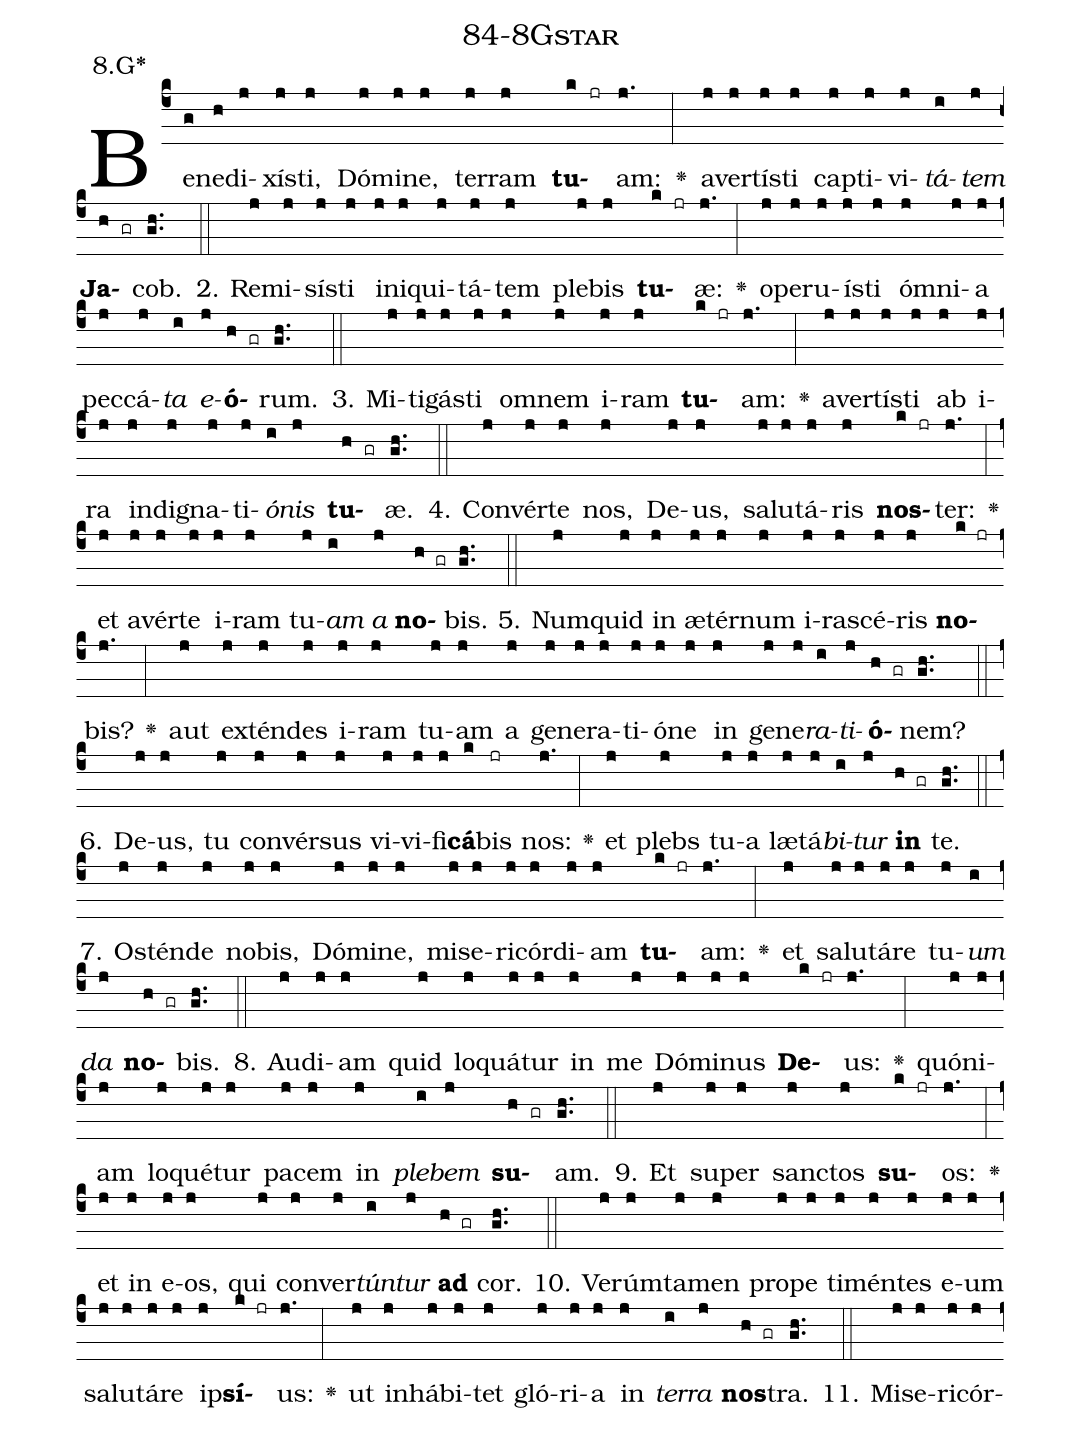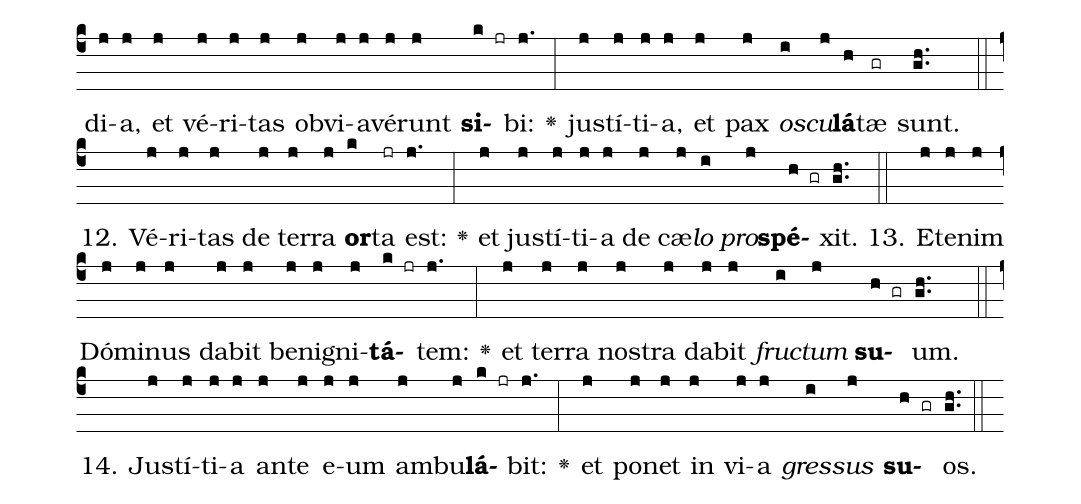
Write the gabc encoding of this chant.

name: 84-8Gstar;
annotation: 8.G*;
%%
(c4)Be(g)ne(h)di(j)xís(j)ti,(j) Dó(j)mi(j)ne,(j) ter(j)ram(j) <b>tu</b>(k jr)am:(j.) <v>\greheightstar</v>(:) a(j)ver(j)tís(j)ti(j) cap(j)ti(j)vi(j)<i>tá</i>(i)<i>tem</i>(j) <b>Ja</b>(h gr)cob.(gh..) (::)
2. Re(j)mi(j)sís(j)ti(j) in(j)i(j)qui(j)tá(j)tem(j) ple(j)bis(j) <b>tu</b>(k jr)æ:(j.) <v>\greheightstar</v>(:) o(j)pe(j)ru(j)ís(j)ti(j) óm(j)ni(j)a(j) pec(j)cá(j)<i>ta</i>(i) <i>e</i>(j)<b>ó</b>(h gr)rum.(gh..) (::)
3. Mi(j)ti(j)gás(j)ti(j) om(j)nem(j) i(j)ram(j) <b>tu</b>(k jr)am:(j.) <v>\greheightstar</v>(:) a(j)ver(j)tís(j)ti(j) ab(j) i(j)ra(j) in(j)di(j)gna(j)ti(j)<i>ó</i>(i)<i>nis</i>(j) <b>tu</b>(h gr)æ.(gh..) (::)
4. Con(j)vér(j)te(j) nos,(j) De(j)us,(j) sa(j)lu(j)tá(j)ris(j) <b>nos</b>(k jr)ter:(j.) <v>\greheightstar</v>(:) et(j) a(j)vér(j)te(j) i(j)ram(j) tu(j)<i>am</i>(i) <i>a</i>(j) <b>no</b>(h gr)bis.(gh..) (::)
5. Num(j)quid(j) in(j) æ(j)tér(j)num(j) i(j)ra(j)scé(j)ris(j) <b>no</b>(k jr)bis?(j.) <v>\greheightstar</v>(:) aut(j) ex(j)tén(j)des(j) i(j)ram(j) tu(j)am(j) a(j) ge(j)ne(j)ra(j)ti(j)ó(j)ne(j) in(j) ge(j)ne(j)<i>ra</i>(i)<i>ti</i>(j)<b>ó</b>(h gr)nem?(gh..) (::)
6. De(j)us,(j) tu(j) con(j)vér(j)sus(j) vi(j)vi(j)fi(j)<b>cá</b>(k)bis(jr) nos:(j.) <v>\greheightstar</v>(:) et(j) plebs(j) tu(j)a(j) læ(j)tá(j)<i>bi</i>(i)<i>tur</i>(j) <b>in</b>(h gr) te.(gh..) (::)
7. Os(j)tén(j)de(j) no(j)bis,(j) Dó(j)mi(j)ne,(j) mi(j)se(j)ri(j)cór(j)di(j)am(j) <b>tu</b>(k jr)am:(j.) <v>\greheightstar</v>(:) et(j) sa(j)lu(j)tá(j)re(j) tu(j)<i>um</i>(i) <i>da</i>(j) <b>no</b>(h gr)bis.(gh..) (::)
8. Au(j)di(j)am(j) quid(j) lo(j)quá(j)tur(j) in(j) me(j) Dó(j)mi(j)nus(j) <b>De</b>(k jr)us:(j.) <v>\greheightstar</v>(:) quón(j)i(j)am(j) lo(j)qué(j)tur(j) pa(j)cem(j) in(j) <i>ple</i>(i)<i>bem</i>(j) <b>su</b>(h gr)am.(gh..) (::)
9. Et(j) su(j)per(j) sanc(j)tos(j) <b>su</b>(k jr)os:(j.) <v>\greheightstar</v>(:) et(j) in(j) e(j)os,(j) qui(j) con(j)ver(j)<i>tún</i>(i)<i>tur</i>(j) <b>ad</b>(h gr) cor.(gh..) (::)
10. Ve(j)rúm(j)ta(j)men(j) pro(j)pe(j) ti(j)mén(j)tes(j) e(j)um(j) sa(j)lu(j)tá(j)re(j) ip(j)<b>sí</b>(k jr)us:(j.) <v>\greheightstar</v>(:) ut(j) in(j)há(j)bi(j)tet(j) gló(j)ri(j)a(j) in(j) <i>ter</i>(i)<i>ra</i>(j) <b>nos</b>(h gr)tra.(gh..) (::)
11. Mi(j)se(j)ri(j)cór(j)di(j)a,(j) et(j) vé(j)ri(j)tas(j) ob(j)vi(j)a(j)vé(j)runt(j) <b>si</b>(k jr)bi:(j.) <v>\greheightstar</v>(:) jus(j)tí(j)ti(j)a,(j) et(j) pax(j) <i>os</i>(i)<i>cu</i>(j)<b>lá</b>(h)tæ(gr) sunt.(gh..) (::)
12. Vé(j)ri(j)tas(j) de(j) ter(j)ra(j) <b>or</b>(k)ta(jr) est:(j.) <v>\greheightstar</v>(:) et(j) jus(j)tí(j)ti(j)a(j) de(j) cæ(j)<i>lo</i>(i) <i>pro</i>(j)<b>spé</b>(h gr)xit.(gh..) (::)
13. Et(j)e(j)nim(j) Dó(j)mi(j)nus(j) da(j)bit(j) be(j)ni(j)gni(j)<b>tá</b>(k jr)tem:(j.) <v>\greheightstar</v>(:) et(j) ter(j)ra(j) nos(j)tra(j) da(j)bit(j) <i>fruc</i>(i)<i>tum</i>(j) <b>su</b>(h gr)um.(gh..) (::)
14. Jus(j)tí(j)ti(j)a(j) an(j)te(j) e(j)um(j) am(j)bu(j)<b>lá</b>(k jr)bit:(j.) <v>\greheightstar</v>(:) et(j) po(j)net(j) in(j) vi(j)a(j) <i>gres</i>(i)<i>sus</i>(j) <b>su</b>(h gr)os.(gh..) (::)
